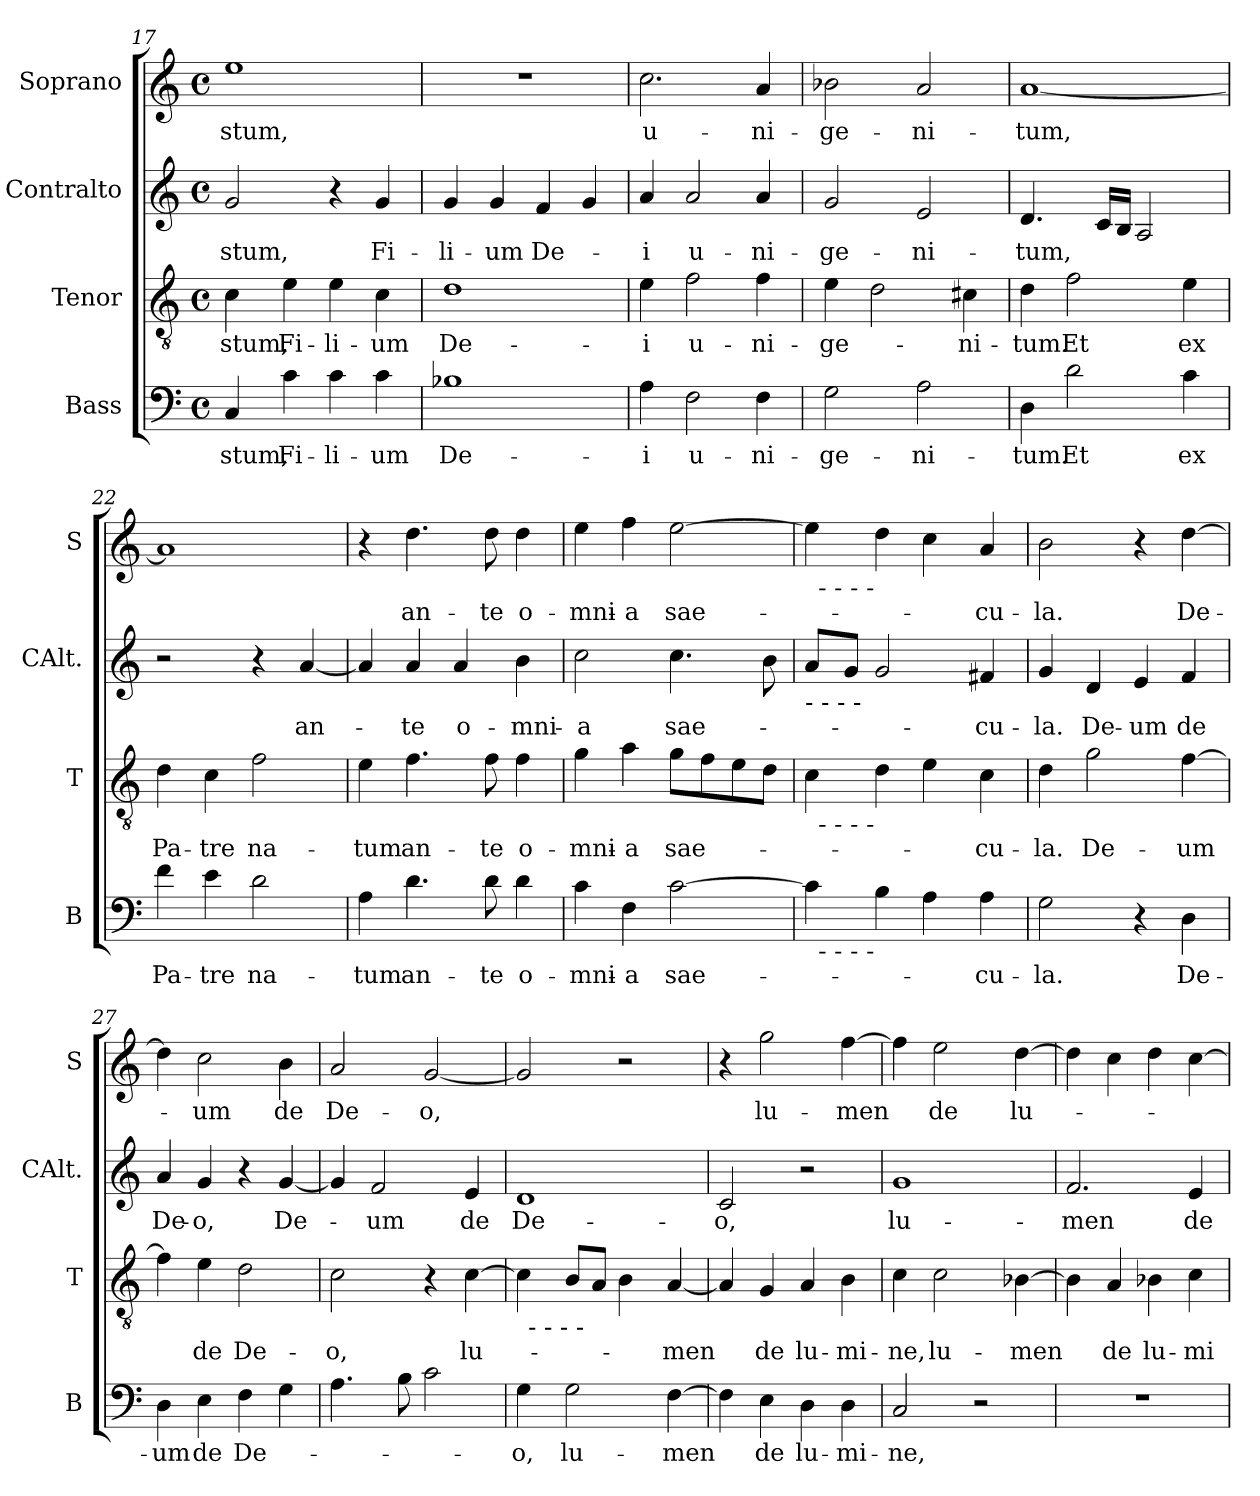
**kern	**text	**kern	**text	**kern	**text	**kern	**text
*part4	*part4	*part3	*part3	*part2	*part2	*part1	*part1
*staff4	*staff4	*staff3	*staff3	*staff2	*staff2	*staff1	*staff1
*I"Bass	*	*I"Tenor	*	*I"Contralto	*	*I"Soprano	*
*I'B	*	*I'T	*	*I'CAlt.	*	*I'S	*
!!LO:LB:g=z
*clefF4	*	*clefGv2	*	*clefG2	*	*clefG2	*
*k[]	*	*k[]	*	*k[]	*	*k[]	*
*C:	*	*C:	*	*C:	*	*C:	*
*M4/4	*	*M4/4	*	*M4/4	*	*M4/4	*
*met(c)	*	*met(c)	*	*met(c)	*	*met(c)	*
=17	=17	=17	=17	=17	=17	=17	=17
4C/	-stum,	4c\	-stum,	2g/	-stum,	1ee	-stum,
4c\	Fi-	4e\	Fi-	.	.	.	.
4c\	-li-	4e\	-li-	4r	.	.	.
4c\	-um	4c\	-um	4g/	Fi-	.	.
=18	=18	=18	=18	=18	=18	=18	=18
1B-X	De-	1d	De-	4g/	-li-	1r	.
.	.	.	.	4g/	-um	.	.
.	.	.	.	4f/	De-	.	.
.	.	.	.	4g/	.	.	.
=19	=19	=19	=19	=19	=19	=19	=19
4A\	-i	4e\	-i	4a/	-i	2.cc\	u-
2F\	u-	2f\	u-	2a/	u-	.	.
4F\	-ni-	4f\	-ni-	4a/	-ni-	4a/	-ni-
=20	=20	=20	=20	=20	=20	=20	=20
2G\	-ge-	4e\	-ge-	2g/	-ge-	2b-X\	-ge-
.	.	2d\	.	.	.	.	.
2A\	-ni-	.	.	2e/	-ni-	2a/	-ni-
.	.	4c#X\	-ni-	.	.	.	.
!!LO:LB:g=z
=21	=21	=21	=21	=21	=21	=21	=21
4D\	-tum.	4d\	-tum.	4.d/	-tum,	[1a	-tum,
2d\	Et	2f\	Et	.	.	.	.
.	.	.	.	16c/LL	.	.	.
.	.	.	.	16B/JJ	.	.	.
.	.	.	.	2A/	.	.	.
4c\	ex	4e\	ex	.	.	.	.
=22	=22	=22	=22	=22	=22	=22	=22
4f\	Pa-	4d\	Pa-	2r	.	1a]	.
4e\	-tre	4c\	-tre	.	.	.	.
2d\	na-	2f\	na-	4r	.	.	.
.	.	.	.	[4a/	an-	.	.
=23	=23	=23	=23	=23	=23	=23	=23
4A\	-tum	4e\	-tum	4a/]	.	4r	.
4.d\	an-	4.f\	an-	4a/	-te	4.dd\	an-
.	.	.	.	4a/	o-	.	.
8d\	-te	8f\	-te	.	.	8dd\	-te
4d\	o-	4f\	o-	4b\	-mni-	4dd\	o-
=24	=24	=24	=24	=24	=24	=24	=24
4c\	-mni-	4g\	-mni-	2cc\	-a	4ee\	-mni-
4F\	-a	4a\	-a	.	.	4ff\	-a
[2c\	sae-	8g\L	sae-	4.cc\	sae-	[2ee\	sae-
.	.	8f\	.	.	.	.	.
.	.	8e\	.	.	.	.	.
.	.	8d\J	.	8b\	.	.	.
!!LO:PB:g=z
=25	=25	=25	=25	=25	=25	=25	=25
!	!	!	!	!LO:TX:b:t=-        -        -        -	!	!	!
*^	*	*^	*	*	*	*^	*
4c\]	32ryy	.	4c\	32ryy	.	8a/L	.	4ee\]	32ryy	.
!	!	!	!	!	!	!	!	!	!LO:TX:b:t=-        -        -        -	!
!	!	!	!	!LO:TX:b:t=-        -        -        -	!	!	!	!	!	!
!	!LO:TX:b:t=-        -        -        -	!	!	!	!	!	!	!	!	!
.	2ryy	.	.	2ryy	.	.	.	.	2ryy	.
.	.	.	.	.	.	8g/J	.	.	.	.
4B\	.	.	4d\	.	.	2g/	.	4dd\	.	.
4A\	.	.	4e\	.	.	.	.	4cc\	.	.
.	4...ryy	.	.	4...ryy	.	.	.	.	4...ryy	.
4A\	.	-cu-	4c\	.	-cu-	4f#X/	-cu-	4a/	.	-cu-
*v	*v	*	*	*	*	*	*	*v	*v	*
*	*	*v	*v	*	*	*	*	*
=26	=26	=26	=26	=26	=26	=26	=26
2G\	-la.	4d\	-la.	4g/	-la.	2b\	-la.
.	.	2g\	De-	4d/	De-	.	.
4r	.	.	.	4e/	-um	4r	.
4D\	De-	[4f\	-um	4f/	de	[4dd\	De-
=27	=27	=27	=27	=27	=27	=27	=27
4D\	-um	4f\]	.	4a/	De-	4dd\]	.
4E\	de	4e\	de	4g/	-o,	2cc\	-um
4F\	De-	2d\	De-	4r	.	.	.
4G\	.	.	.	[4g/	De-	4b\	de
=28	=28	=28	=28	=28	=28	=28	=28
4.A\	.	2c\	-o,	4g/]	.	2a/	De-
.	.	.	.	2f/	-um	.	.
8B\	.	.	.	.	.	.	.
2c\	.	4r	.	.	.	[2g/	-o,
.	.	[4c\	lu-	4e/	de	.	.
!!LO:LB:g=z
=29	=29	=29	=29	=29	=29	=29	=29
*	*	*^	*	*	*	*	*
4G\	-o,	4c\]	32ryy	.	1d	De-	2g/]	.
!	!	!	!LO:TX:b:t=-        -        -        -	!	!	!	!	!
.	.	.	2ryy	.	.	.	.	.
2G\	lu-	8B/L	.	.	.	.	.	.
.	.	8A/J	.	.	.	.	.	.
.	.	4B\	.	.	.	.	2r	.
.	.	.	4...ryy	.	.	.	.	.
[4F\	-men	[4A/	.	-men	.	.	.	.
*	*	*v	*v	*	*	*	*	*
=30	=30	=30	=30	=30	=30	=30	=30
4F\]	.	4A/]	.	2c/	-o,	4r	.
4E\	de	4G/	de	.	.	2gg\	lu-
4D\	lu-	4A/	lu-	2r	.	.	.
4D\	-mi-	4B\	-mi-	.	.	[4ff\	-men
=31	=31	=31	=31	=31	=31	=31	=31
2C/	-ne,	4c\	-ne,	1g	lu-	4ff\]	.
.	.	2c\	lu-	.	.	2ee\	de
2r	.	.	.	.	.	.	.
.	.	[4B-X\	-men	.	.	[4dd\	lu-
=32	=32	=32	=32	=32	=32	=32	=32
1r	.	4B-\]	.	2.f/	-men	4dd\]	.
.	.	4A/	de	.	.	4cc\	.
.	.	4B-X\	lu-	.	.	4dd\	.
.	.	4c\	-mi-	4e/	de	[4cc\	.
=	=	=	=	=	=	=	=
*-	*-	*-	*-	*-	*-	*-	*-
